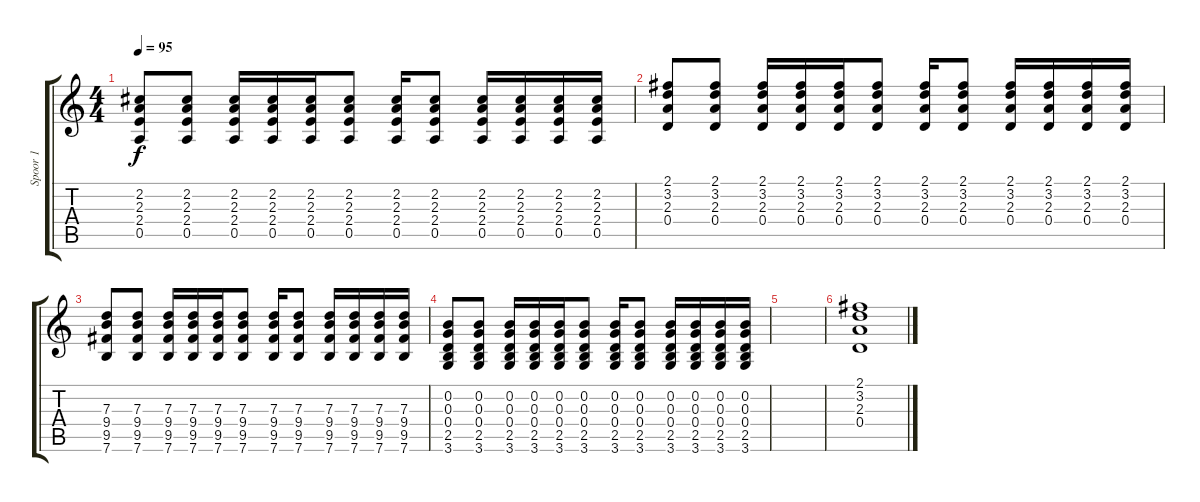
\track ("Spoor 1" "Spoor 1") {instrument acousticguitarsteel}
\staff {score tabs}
\tuning (E4 B3 G3 D3 A2 E2) {hide}
\ts (4 4)
\tempo 95
\clef g2
\ks c
(2.2 2.3 2.4 0.5).8{dy f} (2.2 2.3 2.4 0.5).8 (2.2 2.3 2.4 0.5).16 (2.2 2.3 2.4 0.5).16 (2.2 2.3 2.4 0.5).16 (2.2 2.3 2.4 0.5).8 (2.2 2.3 2.4 0.5).16 (2.2 2.3 2.4 0.5).8 (2.2 2.3 2.4 0.5).16 (2.2 2.3 2.4 0.5).16 (2.2 2.3 2.4 0.5).16 (2.2 2.3 2.4 0.5).16 |
(2.1 3.2 2.3 0.4).8 (2.1 3.2 2.3 0.4).8 (2.1 3.2 2.3 0.4).16 (2.1 3.2 2.3 0.4).16 (2.1 3.2 2.3 0.4).16 (2.1 3.2 2.3 0.4).8 (2.1 3.2 2.3 0.4).16 (2.1 3.2 2.3 0.4).8 (2.1 3.2 2.3 0.4).16 (2.1 3.2 2.3 0.4).16 (2.1 3.2 2.3 0.4).16 (2.1 3.2 2.3 0.4).16 |
(7.3 9.4 9.5 7.6).8 (7.3 9.4 9.5 7.6).8 (7.3 9.4 9.5 7.6).16 (7.3 9.4 9.5 7.6).16 (7.3 9.4 9.5 7.6).16 (7.3 9.4 9.5 7.6).8 (7.3 9.4 9.5 7.6).16 (7.3 9.4 9.5 7.6).8 (7.3 9.4 9.5 7.6).16 (7.3 9.4 9.5 7.6).16 (7.3 9.4 9.5 7.6).16 (7.3 9.4 9.5 7.6).16 |
(0.2 0.3 0.4 2.5 3.6).8 (0.2 0.3 0.4 2.5 3.6).8 (0.2 0.3 0.4 2.5 3.6).16 (0.2 0.3 0.4 2.5 3.6).16 (0.2 0.3 0.4 2.5 3.6).16 (0.2 0.3 0.4 2.5 3.6).8 (0.2 0.3 0.4 2.5 3.6).16 (0.2 0.3 0.4 2.5 3.6).8 (0.2 0.3 0.4 2.5 3.6).16 (0.2 0.3 0.4 2.5 3.6).16 (0.2 0.3 0.4 2.5 3.6).16 (0.2 0.3 0.4 2.5 3.6).16 |
|
(2.1 3.2 2.3 0.4).1
